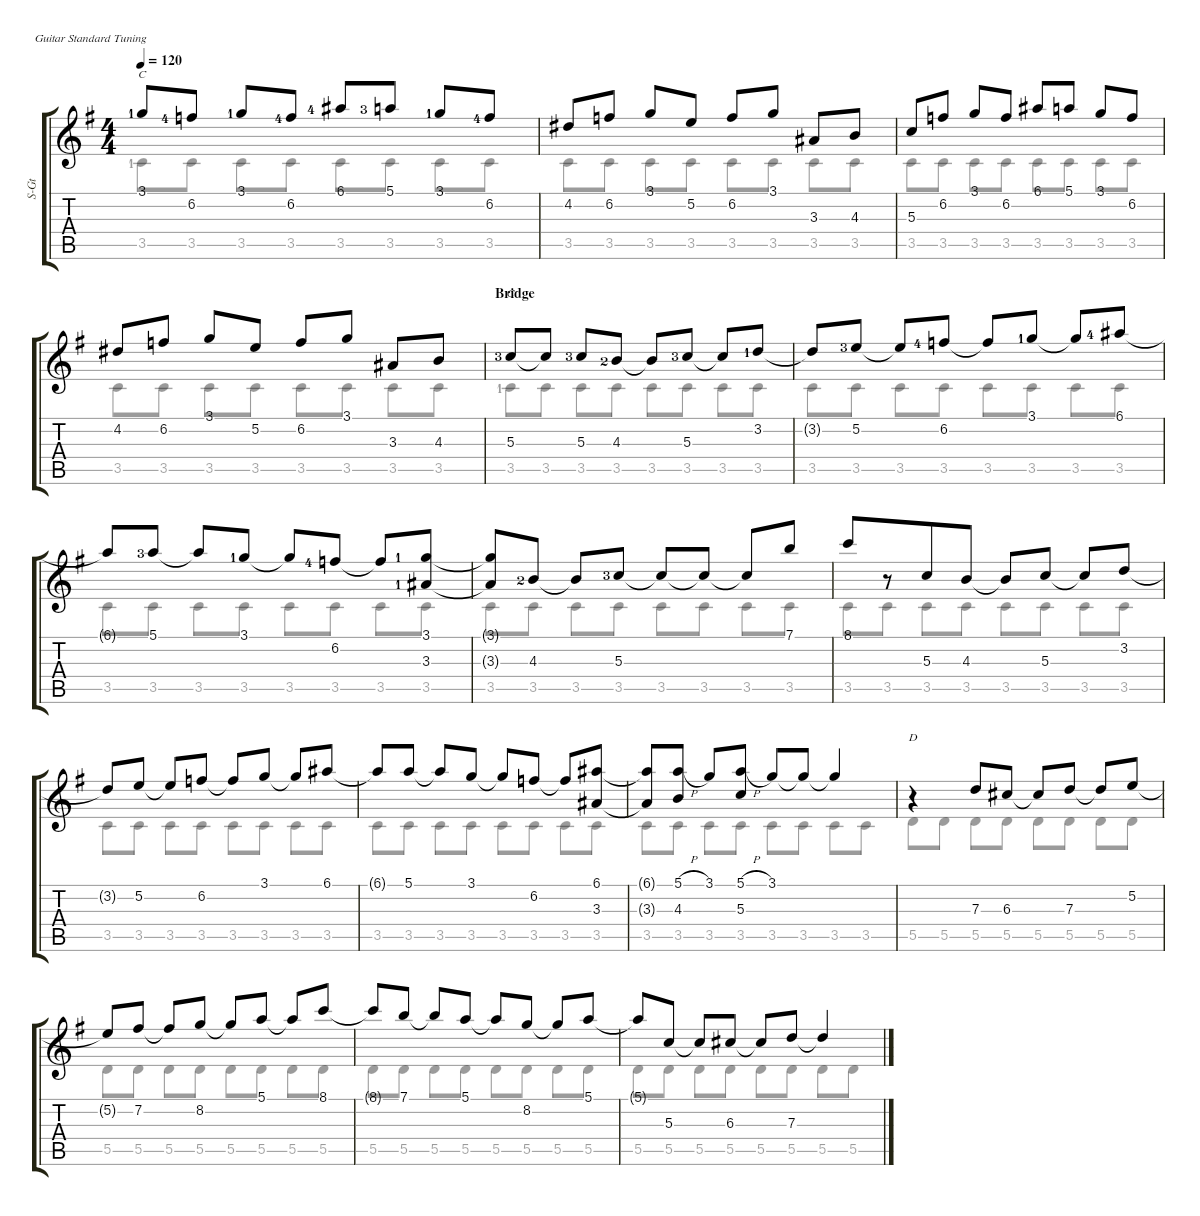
\defaultSystemsLayout 4
\hideDynamics
\bracketExtendMode groupsimilarinstruments
\otherSystemsTrackNameOrientation horizontal
\defaultBarNumberDisplay Hide
\track ("Steel Guitar" "S-Gt") {instrument acousticguitarsteel}
\staff {score tabs}
\tuning (E4 B3 G3 D3 A2 E2)
\chord ("C" 3 5 5 5 3 x) {firstfret 3 showdiagram false barre 3}
\chord ("C" 3 5 5 5 3 x) {showdiagram false barre 3}
\chord ("D" 5 7 7 7 5 x) {firstfret 5 showdiagram false barre 5}
\voice
\ts (4 4)
\tempo 120
\clef g2
\ks g
3.1{lf 2 acc forcenatural}.8{ch "C" dy mf beam Up} 6.2{lf 5 acc forcenatural}.8{beam Up} 3.1{lf 2 acc forcenatural}.8{beam Up} 6.2{lf 5 acc forcenatural}.8{beam Up} 6.1{lf 5 acc #}.8{beam Up} 5.1{lf 4 acc forcenatural}.8{beam Up} 3.1{lf 2 acc forcenatural}.8{beam Up} 6.2{lf 5 acc forcenatural}.8{beam Up} |
4.2{acc #}.8{beam Up} 6.2{acc forcenatural}.8{beam Up} 3.1{acc forcenatural}.8{beam Up} 5.2{acc forcenatural}.8{beam Up} 6.2{acc forcenatural}.8{beam Up} 3.1{acc forcenatural}.8{beam Up} 3.3{acc #}.8{beam Up} 4.3{acc forcenatural}.8{beam Up} |
5.3{acc forcenatural}.8{beam Up} 6.2{acc forcenatural}.8{beam Up} 3.1{acc forcenatural}.8{beam Up} 6.2{acc forcenatural}.8{beam Up} 6.1{acc #}.8{beam Up} 5.1{acc forcenatural}.8{beam Up} 3.1{acc forcenatural}.8{beam Up} 6.2{acc forcenatural}.8{beam Up} |
4.2{acc #}.8{beam Up} 6.2{acc forcenatural}.8{beam Up} 3.1{acc forcenatural}.8{beam Up} 5.2{acc forcenatural}.8{beam Up} 6.2{acc forcenatural}.8{beam Up} 3.1{acc forcenatural}.8{beam Up} 3.3{acc #}.8{beam Up} 4.3{acc forcenatural}.8{beam Up} |
\section ("" "Bridge")
5.3{lf 4 acc forcenatural}.8{ch "C" beam Up} 5.3{t acc forcenatural}.8{beam Up} 5.3{lf 4 acc forcenatural}.8{beam Up} 4.3{lf 3 acc forcenatural}.8{beam Up} 4.3{t acc forcenatural}.8{beam Up} 5.3{lf 4 acc forcenatural}.8{beam Up} 5.3{t acc forcenatural}.8{beam Up} 3.2{lf 2 acc forcenatural}.8{beam Up} |
3.2{t acc forcenatural}.8{beam Up} 5.2{lf 4 acc forcenatural}.8{beam Up} 5.2{t acc forcenatural}.8{beam Up} 6.2{lf 5 acc forcenatural}.8{beam Up} 6.2{t acc forcenatural}.8{beam Up} 3.1{lf 2 acc forcenatural}.8{beam Up} 3.1{t acc forcenatural}.8{beam Up} 6.1{lf 5 acc #}.8{beam Up} |
6.1{t acc #}.8{beam Up} 5.1{lf 4 acc forcenatural}.8{beam Up} 5.1{t acc forcenatural}.8{beam Up} 3.1{lf 2 acc forcenatural}.8{beam Up} 3.1{t acc forcenatural}.8{beam Up} 6.2{lf 5 acc forcenatural}.8{beam Up} 6.2{t acc forcenatural}.8{beam Up} (3.1{lf 2 acc forcenatural} 3.3{lf 2 acc #}).8{beam Up} |
(3.1{t acc forcenatural} 3.3{t acc #}).8{beam Up} 4.3{lf 3 acc forcenatural}.8{beam Up} 4.3{t acc forcenatural}.8{beam Up} 5.3{lf 4 acc forcenatural}.8{beam Up} 5.3{t acc forcenatural}.8{beam Up} 5.3{t acc forcenatural}.8{beam Up} 5.3{t acc forcenatural}.8{beam Up} 7.1{acc forcenatural}.8{beam Up} |
8.1{acc forcenatural}.8{beam Up beam merge} r.8{beam Up beam merge} 5.3{acc forcenatural}.8{beam Up} 4.3{acc forcenatural}.8{beam Up} 4.3{t acc forcenatural}.8{beam Up} 5.3{acc forcenatural}.8{beam Up} 5.3{t acc forcenatural}.8{beam Up} 3.2{acc forcenatural}.8{beam Up} |
3.2{t acc forcenatural}.8{beam Up} 5.2{acc forcenatural}.8{beam Up} 5.2{t acc forcenatural}.8{beam Up} 6.2{acc forcenatural}.8{beam Up} 6.2{t acc forcenatural}.8{beam Up} 3.1{acc forcenatural}.8{beam Up} 3.1{t acc forcenatural}.8{beam Up} 6.1{acc #}.8{beam Up} |
6.1{t acc #}.8{beam Up} 5.1{acc forcenatural}.8{beam Up} 5.1{t acc forcenatural}.8{beam Up} 3.1{acc forcenatural}.8{beam Up} 3.1{t acc forcenatural}.8{beam Up} 6.2{acc forcenatural}.8{beam Up} 6.2{t acc forcenatural}.8{beam Up} (6.1{acc #} 3.3{acc #}).8{beam Up} |
(6.1{t acc #} 3.3{t acc #}).8{beam Up} (5.1{h acc forcenatural} 4.3{acc forcenatural}).8{beam Up} 3.1{acc forcenatural}.8{beam Up} (5.1{h acc forcenatural} 5.3{acc forcenatural}).8{beam Up} 3.1{acc forcenatural}.8{beam Up} 3.1{t acc forcenatural}.8{beam Up} 3.1{t acc forcenatural}.4{beam Up} |
r.4{ch "D" beam Up} 7.3{acc forcenatural}.8{beam Up} 6.3{acc #}.8{beam Up} 6.3{t acc #}.8{beam Up} 7.3{acc forcenatural}.8{beam Up} 7.3{t acc forcenatural}.8{beam Up} 5.2{acc forcenatural}.8{beam Up} |
5.2{t acc forcenatural}.8{beam Up} 7.2{acc #}.8{beam Up} 7.2{t acc #}.8{beam Up} 8.2{acc forcenatural}.8{beam Up} 8.2{t acc forcenatural}.8{beam Up} 5.1{acc forcenatural}.8{beam Up} 5.1{t acc forcenatural}.8{beam Up} 8.1{acc forcenatural}.8{beam Up} |
8.1{t acc forcenatural}.8{beam Up} 7.1{acc forcenatural}.8{beam Up} 7.1{t acc forcenatural}.8{beam Up} 5.1{acc forcenatural}.8{beam Up} 5.1{t acc forcenatural}.8{beam Up} 8.2{acc forcenatural}.8{beam Up} 8.2{t acc forcenatural}.8{beam Up} 5.1{acc forcenatural}.8{beam Up} |
5.1{t acc forcenatural}.8{beam Up} 5.3{acc forcenatural}.8{beam Up} 5.3{t acc forcenatural}.8{beam Up} 6.3{acc #}.8{beam Up} 6.3{t acc #}.8{beam Up} 7.3{acc forcenatural}.8{beam Up} 7.3{t acc forcenatural}.4{beam Up}
\voice
\clef g2
\ottava regular
\simile none
\ks g
3.5{lf 2 acc forcenatural}.8{dy mf beam Down} 3.5{acc forcenatural}.8{beam Down} 3.5{acc forcenatural}.8{beam Down} 3.5{acc forcenatural}.8{beam Down} 3.5{acc forcenatural}.8{beam Down} 3.5{acc forcenatural}.8{beam Down} 3.5{acc forcenatural}.8{beam Down} 3.5{acc forcenatural}.8{beam Down} |
3.5{acc forcenatural}.8{beam Down} 3.5{acc forcenatural}.8{beam Down} 3.5{acc forcenatural}.8{beam Down} 3.5{acc forcenatural}.8{beam Down} 3.5{acc forcenatural}.8{beam Down} 3.5{acc forcenatural}.8{beam Down} 3.5{acc forcenatural}.8{beam Down} 3.5{acc forcenatural}.8{beam Down} |
3.5{acc forcenatural}.8{beam Down} 3.5{acc forcenatural}.8{beam Down} 3.5{acc forcenatural}.8{beam Down} 3.5{acc forcenatural}.8{beam Down} 3.5{acc forcenatural}.8{beam Down} 3.5{acc forcenatural}.8{beam Down} 3.5{acc forcenatural}.8{beam Down} 3.5{acc forcenatural}.8{beam Down} |
3.5{acc forcenatural}.8{beam Down} 3.5{acc forcenatural}.8{beam Down} 3.5{acc forcenatural}.8{beam Down} 3.5{acc forcenatural}.8{beam Down} 3.5{acc forcenatural}.8{beam Down} 3.5{acc forcenatural}.8{beam Down} 3.5{acc forcenatural}.8{beam Down} 3.5{acc forcenatural}.8{beam Down} |
3.5{lf 2 acc forcenatural}.8{beam Down} 3.5{acc forcenatural}.8{beam Down} 3.5{acc forcenatural}.8{beam Down} 3.5{acc forcenatural}.8{beam Down} 3.5{acc forcenatural}.8{beam Down} 3.5{acc forcenatural}.8{beam Down} 3.5{acc forcenatural}.8{beam Down} 3.5{acc forcenatural}.8{beam Down} |
3.5{acc forcenatural}.8{beam Down} 3.5{acc forcenatural}.8{beam Down} 3.5{acc forcenatural}.8{beam Down} 3.5{acc forcenatural}.8{beam Down} 3.5{acc forcenatural}.8{beam Down} 3.5{acc forcenatural}.8{beam Down} 3.5{acc forcenatural}.8{beam Down} 3.5{acc forcenatural}.8{beam Down} |
3.5{acc forcenatural}.8{beam Down} 3.5{acc forcenatural}.8{beam Down} 3.5{acc forcenatural}.8{beam Down} 3.5{acc forcenatural}.8{beam Down} 3.5{acc forcenatural}.8{beam Down} 3.5{acc forcenatural}.8{beam Down} 3.5{acc forcenatural}.8{beam Down} 3.5{acc forcenatural}.8{beam Down} |
3.5{acc forcenatural}.8{beam Down} 3.5{acc forcenatural}.8{beam Down} 3.5{acc forcenatural}.8{beam Down} 3.5{acc forcenatural}.8{beam Down} 3.5{acc forcenatural}.8{beam Down} 3.5{acc forcenatural}.8{beam Down} 3.5{acc forcenatural}.8{beam Down} 3.5{acc forcenatural}.8{beam Down} |
3.5{acc forcenatural}.8{beam Down} 3.5{acc forcenatural}.8{beam Down} 3.5{acc forcenatural}.8{beam Down} 3.5{acc forcenatural}.8{beam Down} 3.5{acc forcenatural}.8{beam Down} 3.5{acc forcenatural}.8{beam Down} 3.5{acc forcenatural}.8{beam Down} 3.5{acc forcenatural}.8{beam Down} |
3.5{acc forcenatural}.8{beam Down} 3.5{acc forcenatural}.8{beam Down} 3.5{acc forcenatural}.8{beam Down} 3.5{acc forcenatural}.8{beam Down} 3.5{acc forcenatural}.8{beam Down} 3.5{acc forcenatural}.8{beam Down} 3.5{acc forcenatural}.8{beam Down} 3.5{acc forcenatural}.8{beam Down} |
3.5{acc forcenatural}.8{beam Down} 3.5{acc forcenatural}.8{beam Down} 3.5{acc forcenatural}.8{beam Down} 3.5{acc forcenatural}.8{beam Down} 3.5{acc forcenatural}.8{beam Down} 3.5{acc forcenatural}.8{beam Down} 3.5{acc forcenatural}.8{beam Down} 3.5{acc forcenatural}.8{beam Down} |
3.5{acc forcenatural}.8{beam Down} 3.5{acc forcenatural}.8{beam Down} 3.5{acc forcenatural}.8{beam Down} 3.5{acc forcenatural}.8{beam Down} 3.5{acc forcenatural}.8{beam Down} 3.5{acc forcenatural}.8{beam Down} 3.5{acc forcenatural}.8{beam Down} 3.5{acc forcenatural}.8{beam Down} |
5.5{acc forcenatural}.8{beam Down} 5.5{acc forcenatural}.8{beam Down} 5.5{acc forcenatural}.8{beam Down} 5.5{acc forcenatural}.8{beam Down} 5.5{acc forcenatural}.8{beam Down} 5.5{acc forcenatural}.8{beam Down} 5.5{acc forcenatural}.8{beam Down} 5.5{acc forcenatural}.8{beam Down} |
5.5{acc forcenatural}.8{beam Down} 5.5{acc forcenatural}.8{beam Down} 5.5{acc forcenatural}.8{beam Down} 5.5{acc forcenatural}.8{beam Down} 5.5{acc forcenatural}.8{beam Down} 5.5{acc forcenatural}.8{beam Down} 5.5{acc forcenatural}.8{beam Down} 5.5{acc forcenatural}.8{beam Down} |
5.5{acc forcenatural}.8{beam Down} 5.5{acc forcenatural}.8{beam Down} 5.5{acc forcenatural}.8{beam Down} 5.5{acc forcenatural}.8{beam Down} 5.5{acc forcenatural}.8{beam Down} 5.5{acc forcenatural}.8{beam Down} 5.5{acc forcenatural}.8{beam Down} 5.5{acc forcenatural}.8{beam Down} |
5.5{acc forcenatural}.8{beam Down} 5.5{acc forcenatural}.8{beam Down} 5.5{acc forcenatural}.8{beam Down} 5.5{acc forcenatural}.8{beam Down} 5.5{acc forcenatural}.8{beam Down} 5.5{acc forcenatural}.8{beam Down} 5.5{acc forcenatural}.8{beam Down} 5.5{acc forcenatural}.8{beam Down}
